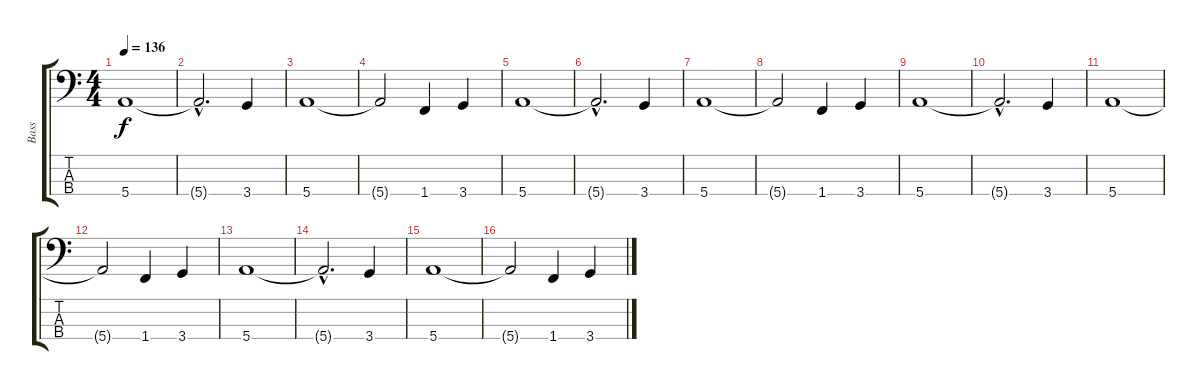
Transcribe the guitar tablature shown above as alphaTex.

\track ("Bass" "Bass") {instrument electricbassfinger}
\staff {score tabs}
\tuning (G2 D2 A1 E1) {hide}
\ts (4 4)
\tempo 136
\clef f4
\ks c
5.4.1{dy f volume 11} |
5.4{hac t}.2{d} 3.4.4 |
5.4.1 |
5.4{t}.2 1.4.4 3.4.4 |
5.4.1 |
5.4{hac t}.2{d} 3.4.4 |
5.4.1 |
5.4{t}.2 1.4.4 3.4.4 |
5.4.1 |
5.4{hac t}.2{d} 3.4.4 |
5.4.1 |
5.4{t}.2 1.4.4 3.4.4 |
5.4.1 |
5.4{hac t}.2{d} 3.4.4 |
5.4.1 |
5.4{t}.2 1.4.4 3.4.4
